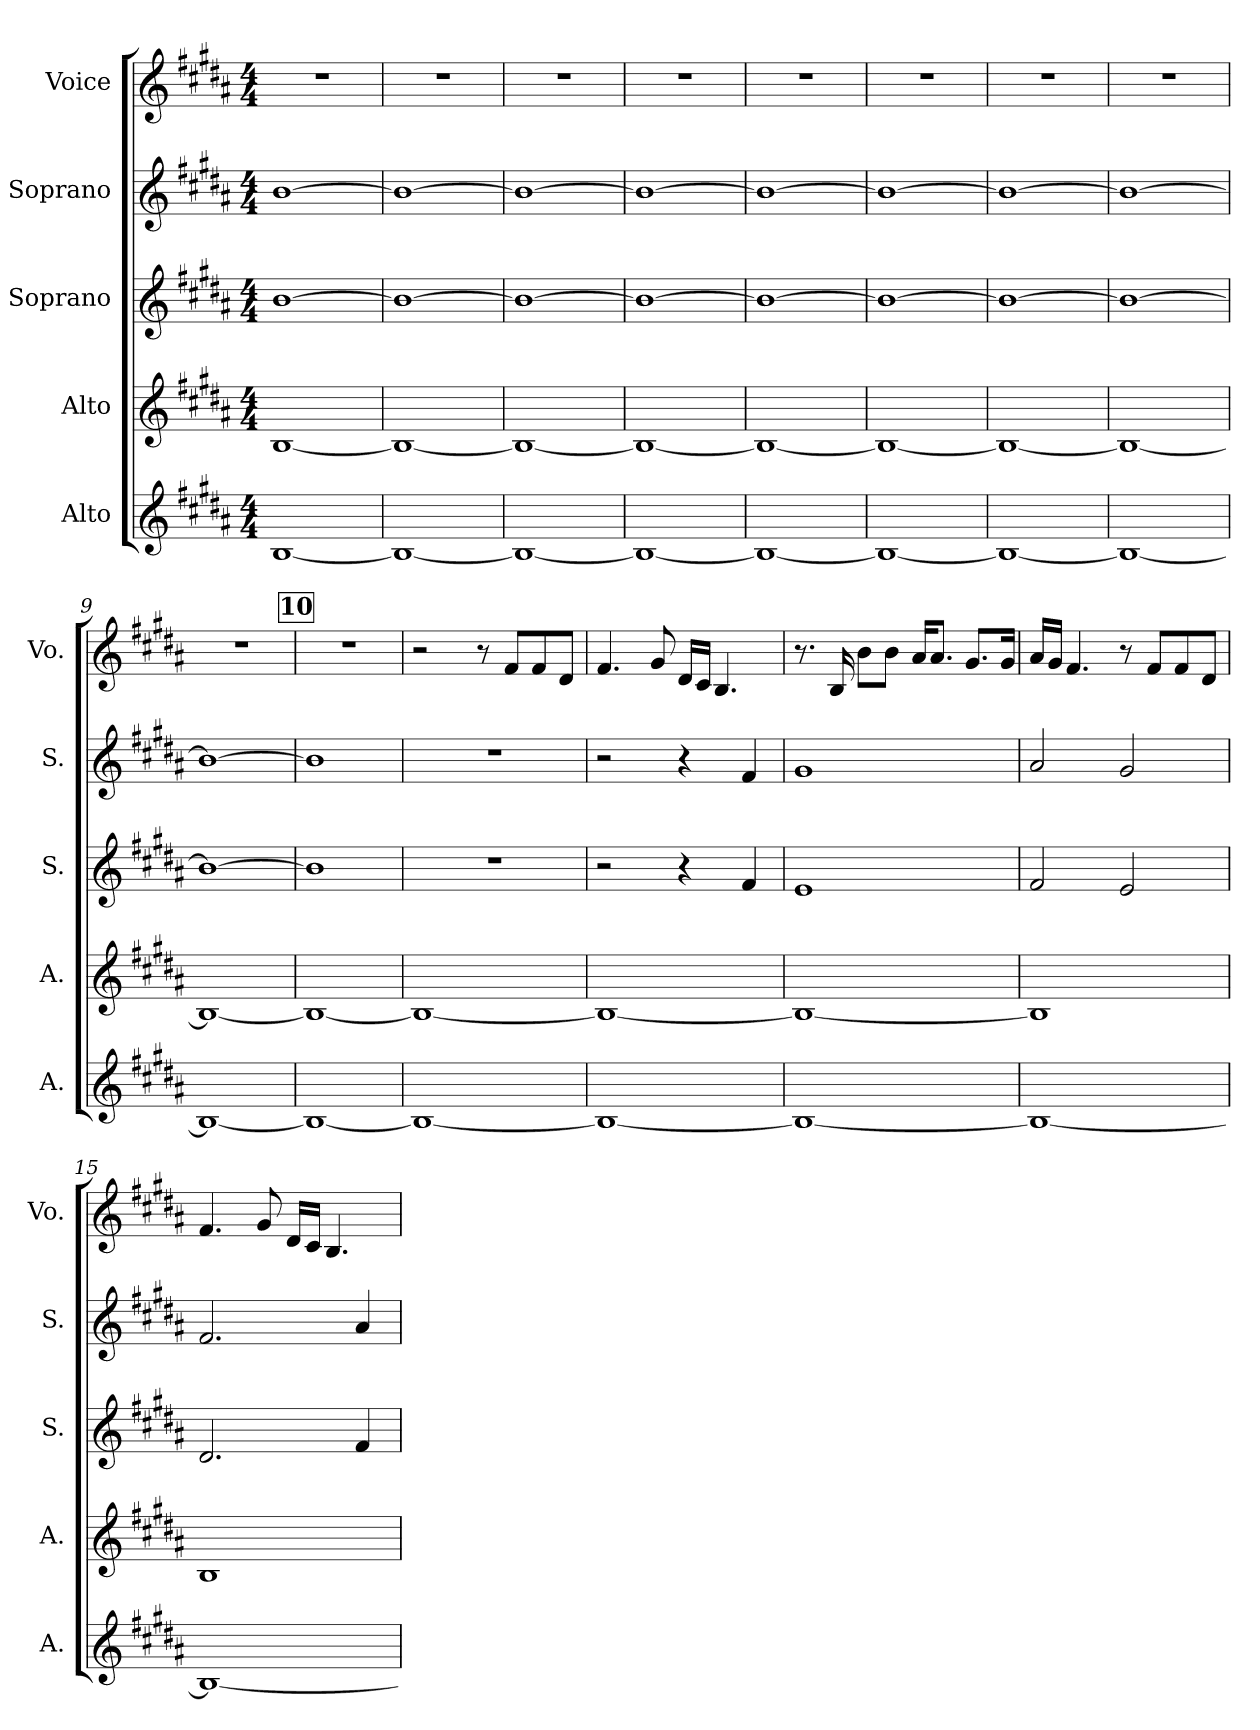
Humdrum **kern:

**kern	**kern	**kern	**kern	**kern
*part5	*part4	*part3	*part2	*part1
*staff5	*staff4	*staff3	*staff2	*staff1
*I"Alto	*I"Alto	*I"Soprano	*I"Soprano	*I"Voice
*I'A.	*I'A.	*I'S.	*I'S.	*I'Vo.
*clefG2	*clefG2	*clefG2	*clefG2	*clefG2
*k[f#c#g#d#a#]	*k[f#c#g#d#a#]	*k[f#c#g#d#a#]	*k[f#c#g#d#a#]	*k[f#c#g#d#a#]
*M4/4	*M4/4	*M4/4	*M4/4	*M4/4
*MM65	*MM65	*MM65	*MM65	*MM65
=1	=1	=1	=1	=1
[1B	[1B	[1b	[1b	1r
=2	=2	=2	=2	=2
1B_	1B_	1b_	1b_	1r
=3	=3	=3	=3	=3
1B_	1B_	1b_	1b_	1r
=4	=4	=4	=4	=4
1B_	1B_	1b_	1b_	1r
=5	=5	=5	=5	=5
1B_	1B_	1b_	1b_	1r
=6	=6	=6	=6	=6
1B_	1B_	1b_	1b_	1r
=7	=7	=7	=7	=7
1B_	1B_	1b_	1b_	1r
=8	=8	=8	=8	=8
1B_	1B_	1b_	1b_	1r
=9	=9	=9	=9	=9
1B_	1B_	1b_	1b_	1r
!!LO:REH:place=s1:a:B:fs=14:t=10
=10	=10	=10	=10	=10
1B_	1B_	1b]	1b]	1r
=11	=11	=11	=11	=11
1B_	1B_	1r	1r	2r
.	.	.	.	8r
.	.	.	.	8f#/L
.	.	.	.	8f#/
.	.	.	.	8d#/J
!!LO:LB:g=z
=12	=12	=12	=12	=12
1B_	1B_	2r	2r	4.f#/
.	.	.	.	8g#/
.	.	4r	4r	16d#/LL
.	.	.	.	16c#/JJ
.	.	.	.	4.B/
.	.	4f#/	4f#/	.
=13	=13	=13	=13	=13
1B_	1B_	1e	1g#	8.r
.	.	.	.	16B/
.	.	.	.	8b\L
.	.	.	.	8b\J
.	.	.	.	16a#/KL
.	.	.	.	8.a#/J
.	.	.	.	8.g#/L
.	.	.	.	16g#/Jk
=14	=14	=14	=14	=14
1B_	1B]	2f#/	2a#/	16a#/LL
.	.	.	.	16g#/JJ
.	.	.	.	4.f#/
.	.	2e/	2g#/	8r
.	.	.	.	8f#/L
.	.	.	.	8f#/
.	.	.	.	8d#/J
=15	=15	=15	=15	=15
1B_	1B	2.d#/	2.f#/	4.f#/
.	.	.	.	8g#/
.	.	.	.	16d#/LL
.	.	.	.	16c#/JJ
.	.	.	.	4.B/
.	.	4f#/	4a#/	.
=	=	=	=	=
*-	*-	*-	*-	*-
